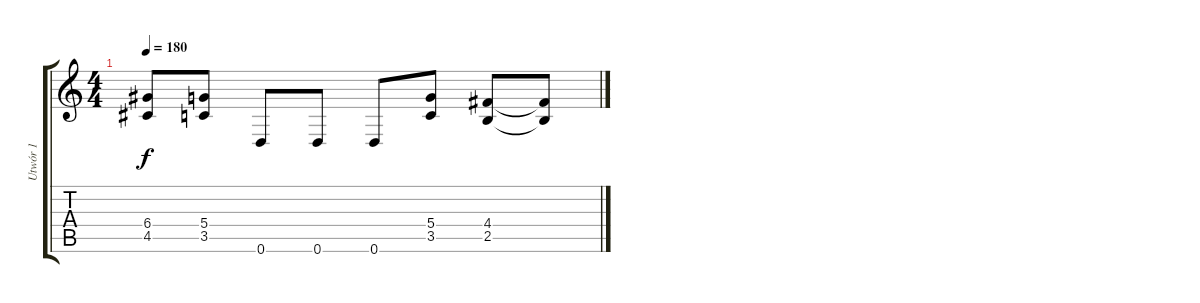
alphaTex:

\track ("Utwór 1" "Utwór 1") {instrument distortionguitar}
\staff {score tabs}
\tuning (E4 B3 G3 D3 A2 D2) {hide}
\ts (4 4)
\tempo 180
\clef g2
\ks c
(6.4 4.5).8{dy f} (5.4 3.5).8 0.6.8 0.6.8 0.6.8 (5.4 3.5).8 (4.4 2.5).8 (4.4{t} 2.5{t}).8
